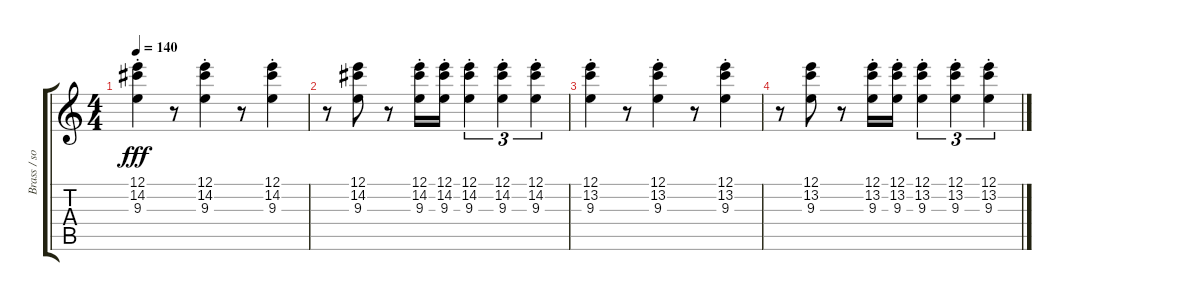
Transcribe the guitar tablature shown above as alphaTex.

\track ("Brass / soprano" "Brass / so") {instrument contrabass}
\staff {score tabs}
\tuning (E4 B3 G3 D3 A2 E2) {hide}
\ts (4 4)
\tempo 140
\clef g2
\ks c
(12.1 14.2 9.3{st}).4{dy fff} r.8 (12.1 14.2 9.3{st}).4 r.8 (12.1 14.2 9.3{st}).4 |
r.8 (12.1 14.2 9.3).8 r.8 (12.1{st} 14.2 9.3).16 (12.1{st} 14.2 9.3).16 (12.1 14.2 9.3{st}).4{tu (3 2)} (12.1 14.2 9.3{st}).4{tu (3 2)} (12.1 14.2 9.3{st}).4{tu (3 2)} |
(12.1 13.2 9.3{st}).4 r.8 (12.1 13.2 9.3{st}).4 r.8 (12.1 13.2 9.3{st}).4 |
r.8 (12.1 13.2 9.3).8 r.8 (12.1{st} 13.2 9.3).16 (12.1{st} 13.2 9.3).16 (12.1 13.2 9.3{st}).4{tu (3 2)} (12.1 13.2 9.3{st}).4{tu (3 2)} (12.1 13.2 9.3{st}).4{tu (3 2)}
